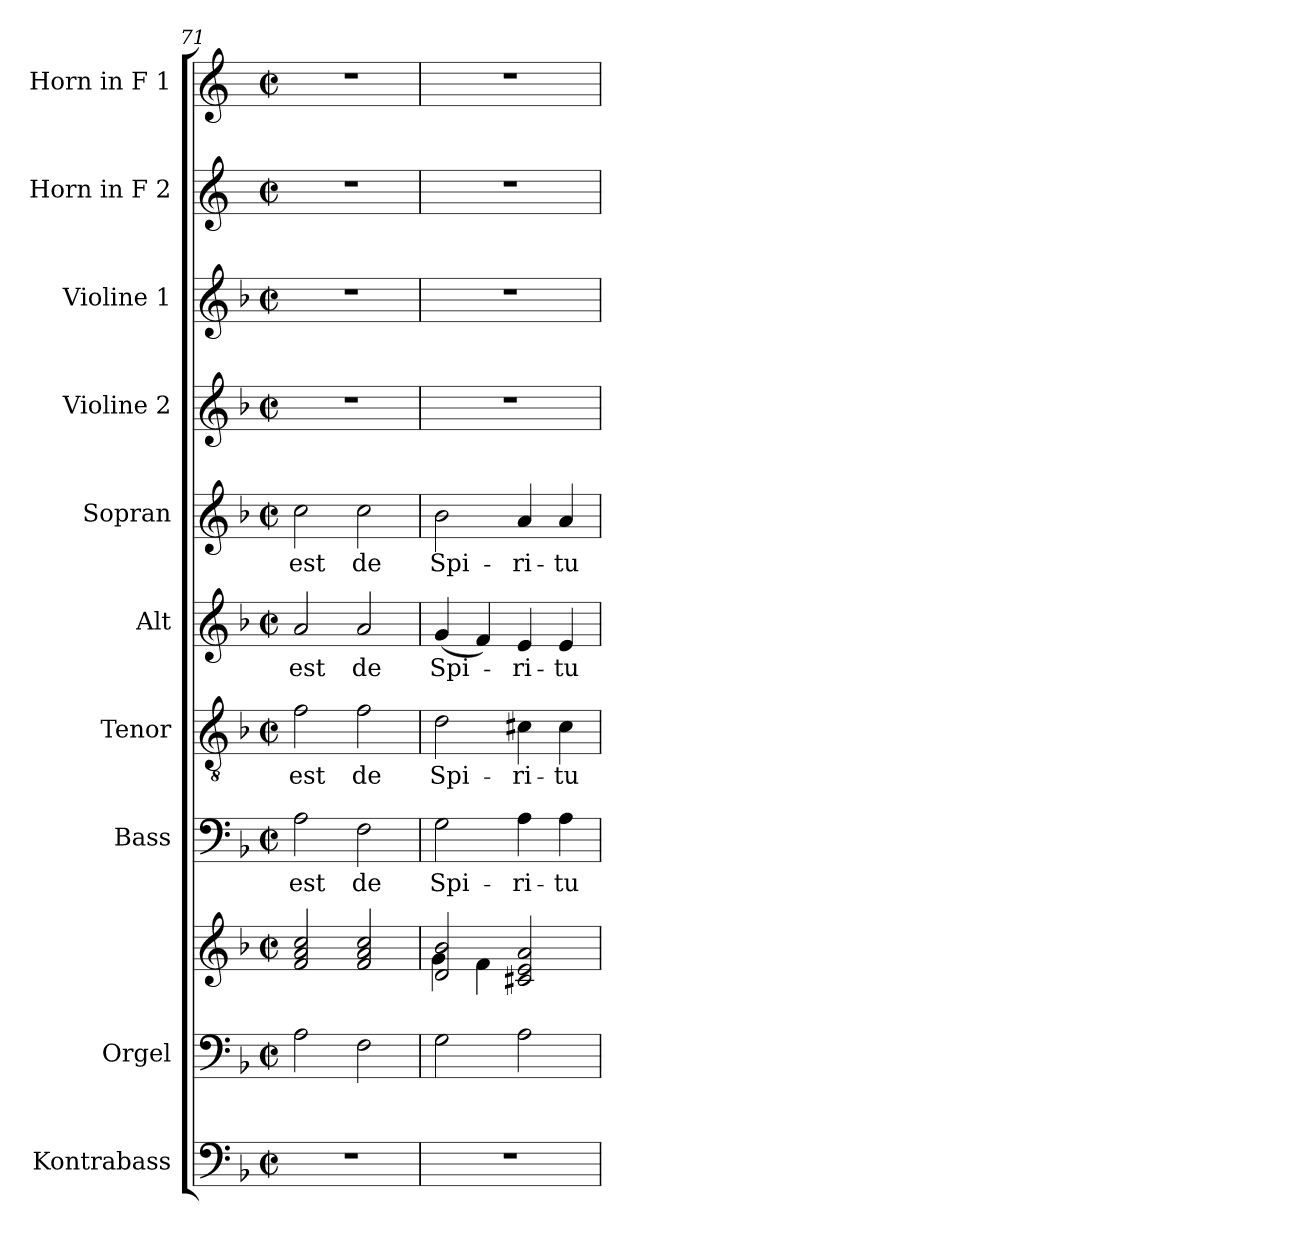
**kern	**kern	**kern	**kern	**text	**kern	**text	**kern	**text	**kern	**text	**kern	**kern	**kern	**kern
*part10	*part9	*part9	*part8	*part8	*part7	*part7	*part6	*part6	*part5	*part5	*part4	*part3	*part2	*part1
*staff11	*staff10	*staff9	*staff8	*staff8	*staff7	*staff7	*staff6	*staff6	*staff5	*staff5	*staff4	*staff3	*staff2	*staff1
*I"Kontrabass	*I"Orgel	*	*I"Bass	*	*I"Tenor	*	*I"Alt	*	*I"Sopran	*	*I"Violine 2	*I"Violine 1	*I"Horn in F 2	*I"Horn in F 1
*I'Kb.	*	*	*I'B.	*	*I'T.	*	*I'A.	*	*I'S.	*	*I'Vl. 2	*I'Vl. 1	*	*
!!LO:PB:g=z
*clefF4	*clefF4	*clefG2	*clefF4	*	*clefGv2	*	*clefG2	*	*clefG2	*	*clefG2	*clefG2	*clefG2	*clefG2
*ITrd7c12	*	*	*	*	*	*	*	*	*	*	*	*	*ITrd4c7	*ITrd4c7
*k[b-]	*k[b-]	*k[b-]	*k[b-]	*	*k[b-]	*	*k[b-]	*	*k[b-]	*	*k[b-]	*k[b-]	*k[b-]	*k[b-]
*F:	*F:	*F:	*F:	*	*F:	*	*F:	*	*F:	*	*F:	*F:	*F:	*F:
*M2/2	*M2/2	*M2/2	*M2/2	*	*M2/2	*	*M2/2	*	*M2/2	*	*M2/2	*M2/2	*M2/2	*M2/2
*met(c|)	*met(c|)	*met(c|)	*met(c|)	*	*met(c|)	*	*met(c|)	*	*met(c|)	*	*met(c|)	*met(c|)	*met(c|)	*met(c|)
=71	=71	=71	=71	=71	=71	=71	=71	=71	=71	=71	=71	=71	=71	=71
!	!	!	!	!LO:LY:b	!	!LO:LY:b	!	!LO:LY:b	!	!LO:LY:b	!	!	!	!
1r	2A!\	2f!/ 2a!/ 2cc!/	2A\	est	2f\	est	2a/	est	2cc\	est	1r	1r	1r	1r
!	!	!	!	!LO:LY:b	!	!LO:LY:b	!	!LO:LY:b	!	!LO:LY:b	!	!	!	!
.	2F!\	2f!/ 2a!/ 2cc!/	2F\	de	2f\	de	2a/	de	2cc\	de	.	.	.	.
=72	=72	=72	=72	=72	=72	=72	=72	=72	=72	=72	=72	=72	=72	=72
*	*	*^	*	*	*	*	*	*	*	*	*	*	*	*
!	!	!	!	!	!LO:LY:b	!	!LO:LY:b	!	!LO:LY:b	!	!LO:LY:b	!	!	!	!
1r	2G!\	2d!/ 2b-!/	4g!\	2G\	Spi-	2d\	Spi-	(<4g/	Spi-	2b-\	Spi-	1r	1r	1r	1r
.	.	.	4f!\	.	.	.	.	4f/)	.	.	.	.	.	.	.
!	!	!	!	!	!LO:LY:b	!	!LO:LY:b	!	!LO:LY:b	!	!LO:LY:b	!	!	!	!
.	2A!\	2c#X!/ 2e!/ 2a!/	2ryy	4A\	-ri-	4c#X\	-ri-	4e/	-ri-	4a/	-ri-	.	.	.	.
!	!	!	!	!	!LO:LY:b	!	!LO:LY:b	!	!LO:LY:b	!	!LO:LY:b	!	!	!	!
.	.	.	.	4A\	-tu	4c#\	-tu	4e/	-tu	4a/	-tu	.	.	.	.
*	*	*v	*v	*	*	*	*	*	*	*	*	*	*	*	*
=	=	=	=	=	=	=	=	=	=	=	=	=	=	=
*-	*-	*-	*-	*-	*-	*-	*-	*-	*-	*-	*-	*-	*-	*-
